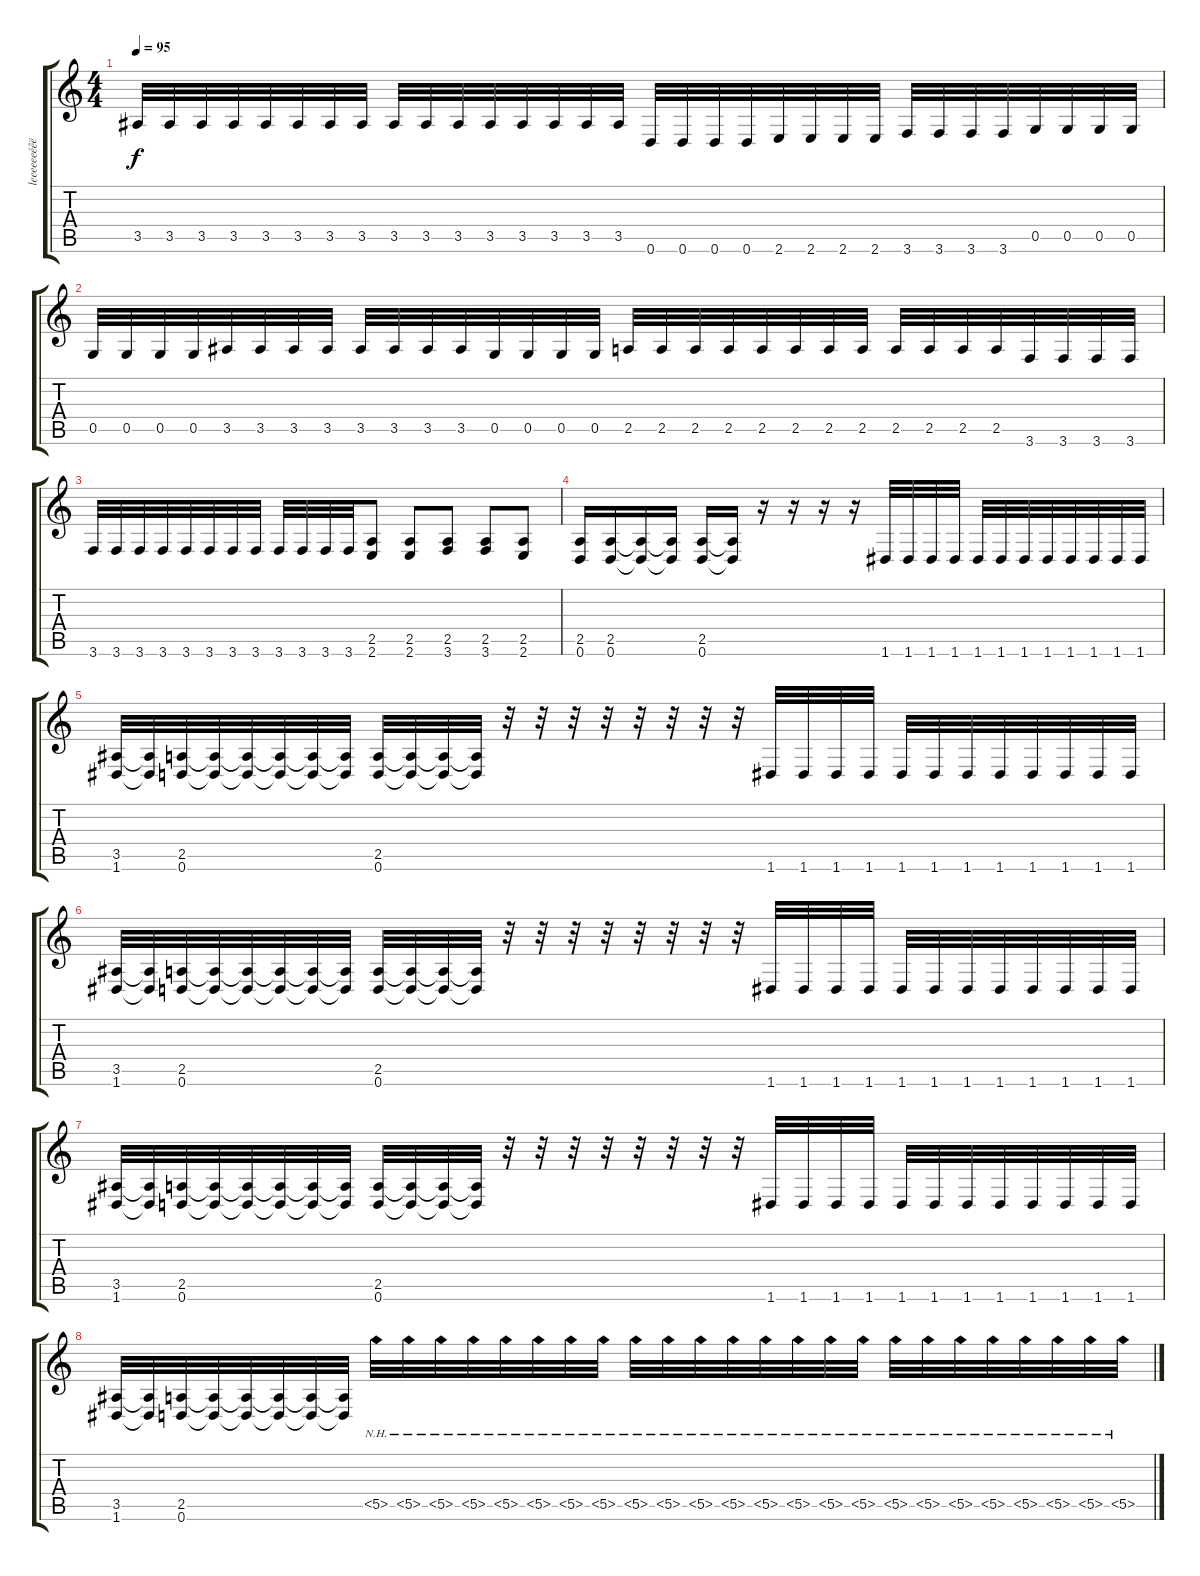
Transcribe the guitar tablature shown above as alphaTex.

\track ("leeeeeeéêërd" "leeeeeeéêë") {instrument distortionguitar}
\staff {score tabs}
\tuning (D4 A3 F3 C3 G2 D2) {hide}
\ts (4 4)
\tempo 95
\clef g2
\ks c
3.5.32{dy f} 3.5.32 3.5.32 3.5.32 3.5.32 3.5.32 3.5.32 3.5.32 3.5.32 3.5.32 3.5.32 3.5.32 3.5.32 3.5.32 3.5.32 3.5.32 0.6.32 0.6.32 0.6.32 0.6.32 2.6.32 2.6.32 2.6.32 2.6.32 3.6.32 3.6.32 3.6.32 3.6.32 0.5.32 0.5.32 0.5.32 0.5.32 |
0.5.32 0.5.32 0.5.32 0.5.32 3.5.32 3.5.32 3.5.32 3.5.32 3.5.32 3.5.32 3.5.32 3.5.32 0.5.32 0.5.32 0.5.32 0.5.32 2.5.32 2.5.32 2.5.32 2.5.32 2.5.32 2.5.32 2.5.32 2.5.32 2.5.32 2.5.32 2.5.32 2.5.32 3.6.32 3.6.32 3.6.32 3.6.32 |
3.6.32 3.6.32 3.6.32 3.6.32 3.6.32 3.6.32 3.6.32 3.6.32 3.6.32 3.6.32 3.6.32 3.6.32 (2.5 2.6).8 (2.5 2.6).8 (2.5 3.6).8 (2.5 3.6).8 (2.5 2.6).8 |
(2.5 0.6).16 (2.5 0.6).16 (2.5{t} 0.6{t}).16 (2.5{t} 0.6{t}).16 (2.5 0.6).16 (2.5{t} 0.6{t}).16 r.16 r.16 r.16 r.16 1.6.32 1.6.32 1.6.32 1.6.32 1.6.32 1.6.32 1.6.32 1.6.32 1.6.32 1.6.32 1.6.32 1.6.32 |
(3.5 1.6).32 (3.5{t} 1.6{t}).32 (2.5 0.6).32 (2.5{t} 0.6{t}).32 (2.5{t} 0.6{t}).32 (2.5{t} 0.6{t}).32 (2.5{t} 0.6{t}).32 (2.5{t} 0.6{t}).32 (2.5 0.6).32 (2.5{t} 0.6{t}).32 (2.5{t} 0.6{t}).32 (2.5{t} 0.6{t}).32 r.32 r.32 r.32 r.32 r.32 r.32 r.32 r.32 1.6.32 1.6.32 1.6.32 1.6.32 1.6.32 1.6.32 1.6.32 1.6.32 1.6.32 1.6.32 1.6.32 1.6.32 |
(3.5 1.6).32 (3.5{t} 1.6{t}).32 (2.5 0.6).32 (2.5{t} 0.6{t}).32 (2.5{t} 0.6{t}).32 (2.5{t} 0.6{t}).32 (2.5{t} 0.6{t}).32 (2.5{t} 0.6{t}).32 (2.5 0.6).32 (2.5{t} 0.6{t}).32 (2.5{t} 0.6{t}).32 (2.5{t} 0.6{t}).32 r.32 r.32 r.32 r.32 r.32 r.32 r.32 r.32 1.6.32 1.6.32 1.6.32 1.6.32 1.6.32 1.6.32 1.6.32 1.6.32 1.6.32 1.6.32 1.6.32 1.6.32 |
(3.5 1.6).32 (3.5{t} 1.6{t}).32 (2.5 0.6).32 (2.5{t} 0.6{t}).32 (2.5{t} 0.6{t}).32 (2.5{t} 0.6{t}).32 (2.5{t} 0.6{t}).32 (2.5{t} 0.6{t}).32 (2.5 0.6).32 (2.5{t} 0.6{t}).32 (2.5{t} 0.6{t}).32 (2.5{t} 0.6{t}).32 r.32 r.32 r.32 r.32 r.32 r.32 r.32 r.32 1.6.32 1.6.32 1.6.32 1.6.32 1.6.32 1.6.32 1.6.32 1.6.32 1.6.32 1.6.32 1.6.32 1.6.32 |
(3.5 1.6).32 (3.5{t} 1.6{t}).32 (2.5 0.6).32 (2.5{t} 0.6{t}).32 (2.5{t} 0.6{t}).32 (2.5{t} 0.6{t}).32 (2.5{t} 0.6{t}).32 (2.5{t} 0.6{t}).32 5.5{nh}.32 5.5{nh}.32 5.5{nh}.32 5.5{nh}.32 5.5{nh}.32 5.5{nh}.32 5.5{nh}.32 5.5{nh}.32 5.5{nh}.32 5.5{nh}.32 5.5{nh}.32 5.5{nh}.32 5.5{nh}.32 5.5{nh}.32 5.5{nh}.32 5.5{nh}.32 5.5{nh}.32 5.5{nh}.32 5.5{nh}.32 5.5{nh}.32 5.5{nh}.32 5.5{nh}.32 5.5{nh}.32 5.5{nh}.32
